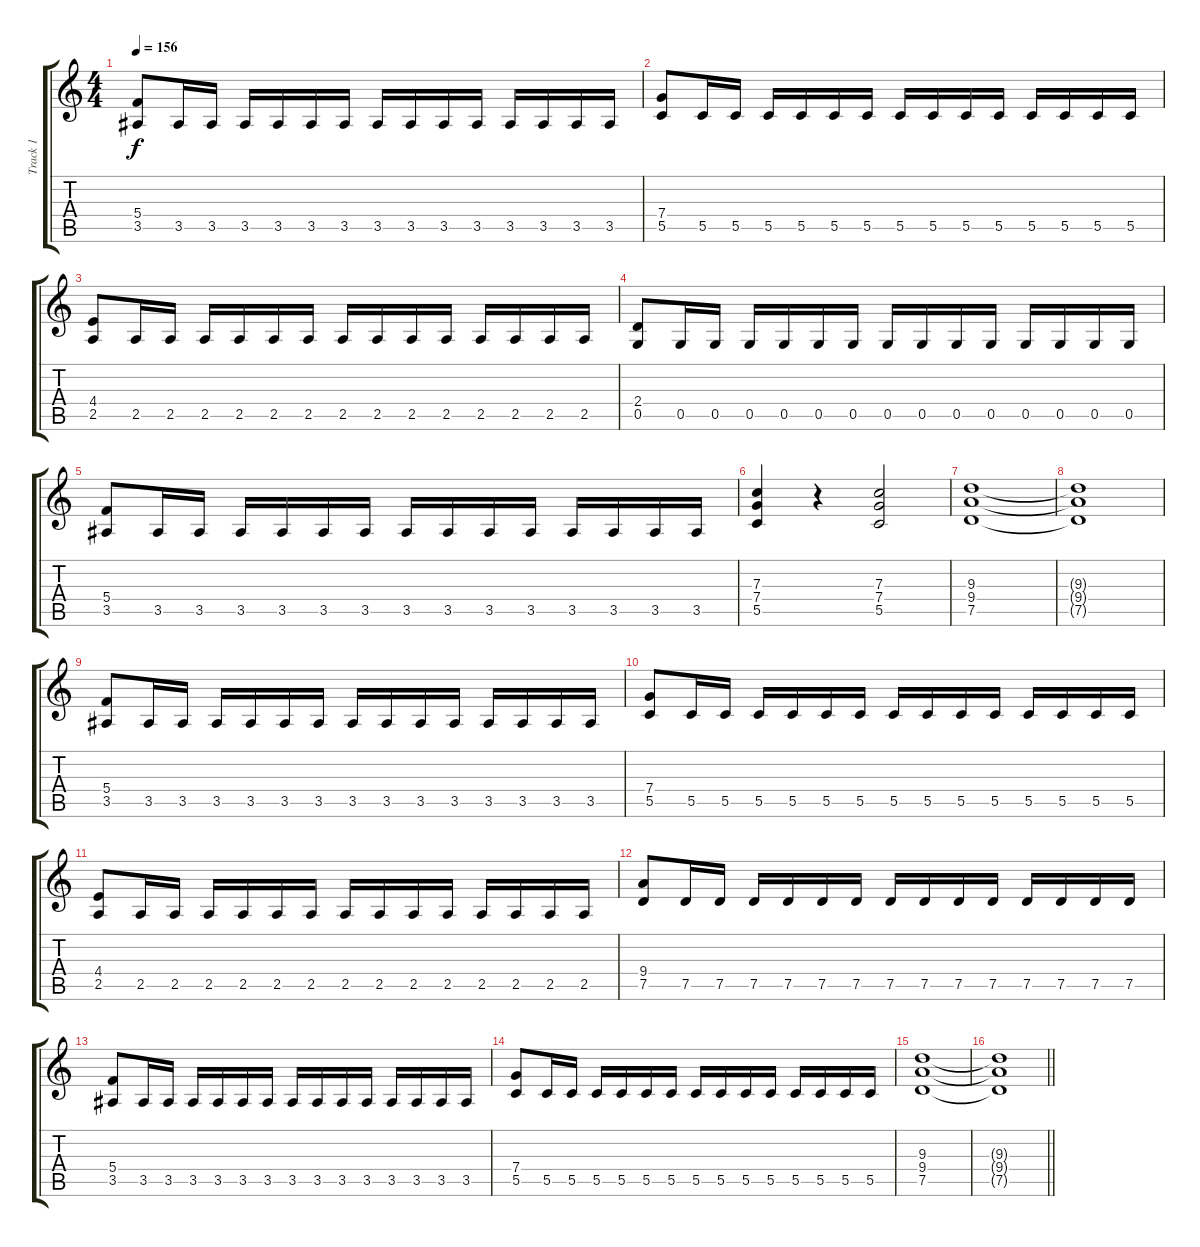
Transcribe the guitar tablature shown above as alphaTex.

\track ("Track 1" "Track 1") {instrument distortionguitar}
\staff {score tabs}
\tuning (D4 A3 F3 C3 G2 D2) {hide}
\ts (4 4)
\tempo 156
\clef g2
\ks c
(5.4 3.5).8{dy f} 3.5.16 3.5.16 3.5.16 3.5.16 3.5.16 3.5.16 3.5.16 3.5.16 3.5.16 3.5.16 3.5.16 3.5.16 3.5.16 3.5.16 |
(7.4 5.5).8 5.5.16 5.5.16 5.5.16 5.5.16 5.5.16 5.5.16 5.5.16 5.5.16 5.5.16 5.5.16 5.5.16 5.5.16 5.5.16 5.5.16 |
(4.4 2.5).8 2.5.16 2.5.16 2.5.16 2.5.16 2.5.16 2.5.16 2.5.16 2.5.16 2.5.16 2.5.16 2.5.16 2.5.16 2.5.16 2.5.16 |
(2.4 0.5).8 0.5.16 0.5.16 0.5.16 0.5.16 0.5.16 0.5.16 0.5.16 0.5.16 0.5.16 0.5.16 0.5.16 0.5.16 0.5.16 0.5.16 |
(5.4 3.5).8 3.5.16 3.5.16 3.5.16 3.5.16 3.5.16 3.5.16 3.5.16 3.5.16 3.5.16 3.5.16 3.5.16 3.5.16 3.5.16 3.5.16 |
(7.3 7.4 5.5).4 r.4 (7.3 7.4 5.5).2 |
(9.3 9.4 7.5).1 |
(9.3{t} 9.4{t} 7.5{t}).1 |
(5.4 3.5).8 3.5.16 3.5.16 3.5.16 3.5.16 3.5.16 3.5.16 3.5.16 3.5.16 3.5.16 3.5.16 3.5.16 3.5.16 3.5.16 3.5.16 |
(7.4 5.5).8 5.5.16 5.5.16 5.5.16 5.5.16 5.5.16 5.5.16 5.5.16 5.5.16 5.5.16 5.5.16 5.5.16 5.5.16 5.5.16 5.5.16 |
(4.4 2.5).8 2.5.16 2.5.16 2.5.16 2.5.16 2.5.16 2.5.16 2.5.16 2.5.16 2.5.16 2.5.16 2.5.16 2.5.16 2.5.16 2.5.16 |
(9.4 7.5).8 7.5.16 7.5.16 7.5.16 7.5.16 7.5.16 7.5.16 7.5.16 7.5.16 7.5.16 7.5.16 7.5.16 7.5.16 7.5.16 7.5.16 |
(5.4 3.5).8 3.5.16 3.5.16 3.5.16 3.5.16 3.5.16 3.5.16 3.5.16 3.5.16 3.5.16 3.5.16 3.5.16 3.5.16 3.5.16 3.5.16 |
(7.4 5.5).8 5.5.16 5.5.16 5.5.16 5.5.16 5.5.16 5.5.16 5.5.16 5.5.16 5.5.16 5.5.16 5.5.16 5.5.16 5.5.16 5.5.16 |
(9.3 9.4 7.5).1 |
\barLineRight lightlight
(9.3{t} 9.4{t} 7.5{t}).1
